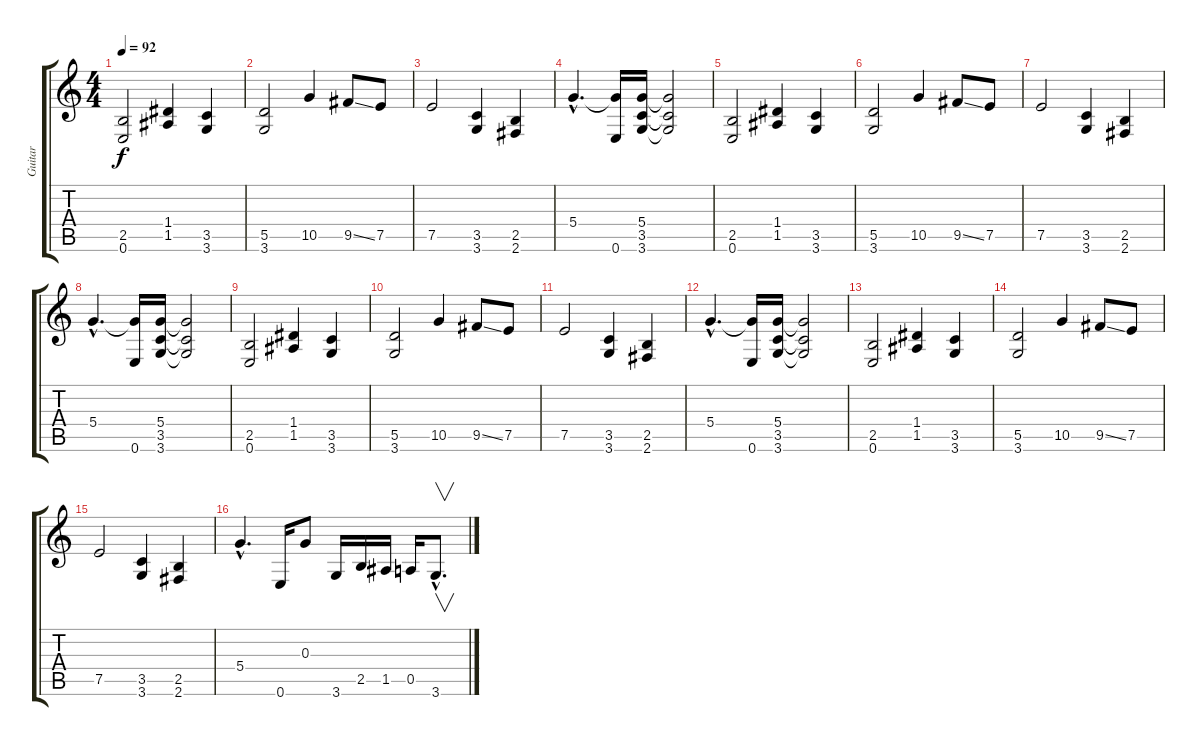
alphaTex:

\track ("Guitar" "Guitar") {instrument distortionguitar}
\staff {score tabs}
\tuning (E4 B3 G3 D3 A2 E2) {hide}
\ts (4 4)
\tempo 92
\clef g2
\ks c
(2.5 0.6).2{dy f} (1.4 1.5).4 (3.5 3.6).4 |
(5.5 3.6).2{volume 11 balance 16} 10.5.4 9.5{ss}.8 7.5.8 |
7.5.2 (3.5 3.6).4 (2.5 2.6).4 |
5.4{hac}.4{d} (5.4{t} 0.6).16 (5.4 3.5 3.6).16 (5.4{t} 3.5{t} 3.6{t}).2 |
(2.5 0.6).2 (1.4 1.5).4 (3.5 3.6).4 |
(5.5 3.6).2 10.5.4 9.5{ss}.8 7.5.8 |
7.5.2 (3.5 3.6).4 (2.5 2.6).4 |
5.4{hac}.4{d} (5.4{t} 0.6).16 (5.4 3.5 3.6).16 (5.4{t} 3.5{t} 3.6{t}).2 |
(2.5 0.6).2 (1.4 1.5).4 (3.5 3.6).4 |
(5.5 3.6).2 10.5.4 9.5{ss}.8 7.5.8 |
7.5.2 (3.5 3.6).4 (2.5 2.6).4 |
5.4{hac}.4{d} (5.4{t} 0.6).16 (5.4 3.5 3.6).16 (5.4{t} 3.5{t} 3.6{t}).2 |
(2.5 0.6).2 (1.4 1.5).4 (3.5 3.6).4 |
(5.5 3.6).2 10.5.4 9.5{ss}.8 7.5.8 |
7.5.2 (3.5 3.6).4 (2.5 2.6).4 |
5.4{hac}.4{d} 0.6.16 0.3.8 3.6.16 2.5.16 1.5.16 0.5.16 3.6{hac}.8{v d}
